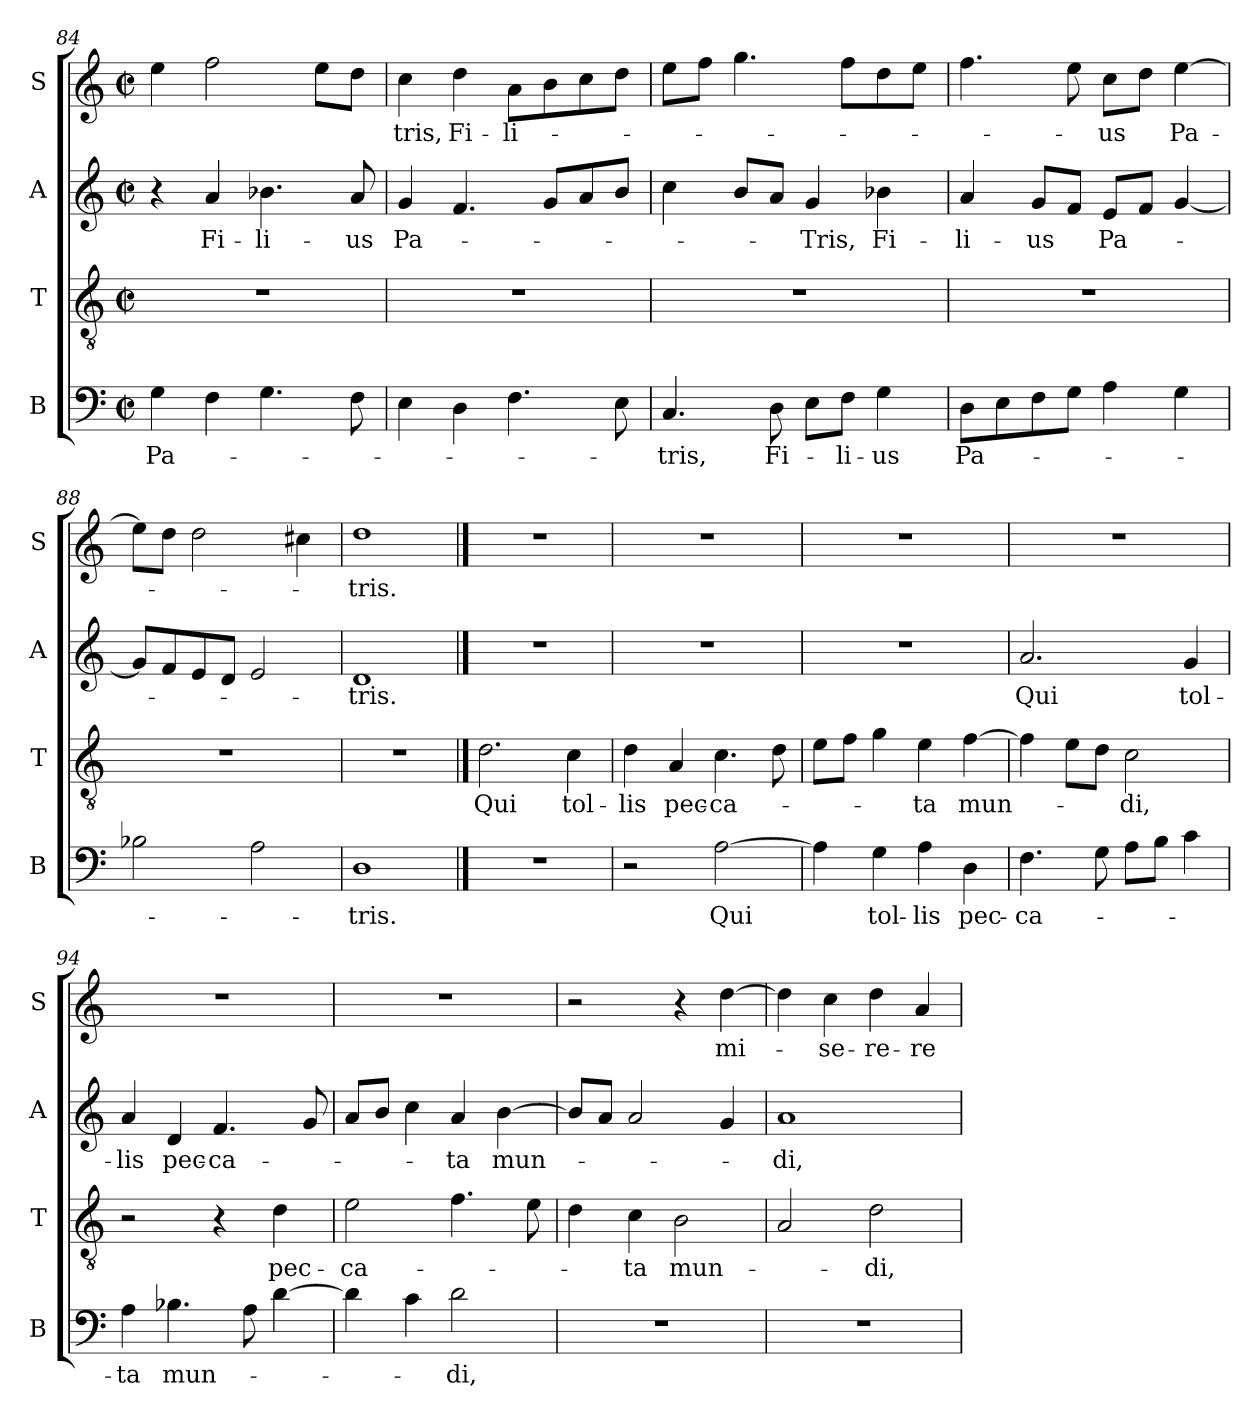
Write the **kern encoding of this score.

**kern	**text	**kern	**text	**kern	**text	**kern	**text
*part4	*part4	*part3	*part3	*part2	*part2	*part1	*part1
*staff4	*staff4	*staff3	*staff3	*staff2	*staff2	*staff1	*staff1
*I"B	*	*I"T	*	*I"A	*	*I"S	*
*I'B	*	*I'T	*	*I'A	*	*I'S	*
*clefF4	*	*clefGv2	*	*clefG2	*	*clefG2	*
*k[]	*	*k[]	*	*k[]	*	*k[]	*
*M2/2	*	*M2/2	*	*M2/2	*	*M2/2	*
*met(c|)	*	*met(c|)	*	*met(c|)	*	*met(c|)	*
=84	=84	=84	=84	=84	=84	=84	=84
!	!LO:LY:b	!	!	!	!	!	!
4G\	Pa-	1r	.	4r	.	4ee\	.
!	!	!	!	!	!LO:LY:b	!	!
4F\	.	.	.	4a/	Fi-	2ff\	.
!	!	!	!	!	!LO:LY:b	!	!
4.G\	.	.	.	4.b-X\	-li-	.	.
.	.	.	.	.	.	8ee\L	.
!	!	!	!	!	!LO:LY:b	!	!
8F\	.	.	.	8a/	-us	8dd\J	.
=85	=85	=85	=85	=85	=85	=85	=85
!	!	!	!	!	!LO:LY:b	!	!LO:LY:b
4E\	.	1r	.	4g/	Pa-	4cc\	-tris,
!	!	!	!	!	!	!	!LO:LY:b
4D\	.	.	.	4.f/	.	4dd\	Fi-
!	!	!	!	!	!	!	!LO:LY:b
4.F\	.	.	.	.	.	8a\L	-li-
.	.	.	.	8g/L	.	8b\	.
.	.	.	.	8a/	.	8cc\	.
8E\	.	.	.	8b/J	.	8dd\J	.
=86	=86	=86	=86	=86	=86	=86	=86
!	!LO:LY:b	!	!	!	!	!	!
4.C/	-tris,	1r	.	4cc\	.	8ee\L	.
.	.	.	.	.	.	8ff\J	.
.	.	.	.	8b/L	.	4.gg\	.
!	!LO:LY:b	!	!	!	!	!	!
8D\	Fi-	.	.	8a/J	.	.	.
!	!	!	!	!	!LO:LY:b	!	!
8E\L	.	.	.	4g/	-Tris,	.	.
!	!LO:LY:b	!	!	!	!	!	!
8F\J	-li-	.	.	.	.	8ff\L	.
!	!LO:LY:b	!	!	!	!LO:LY:b	!	!
4G\	-us	.	.	4b-X\	Fi-	8dd\	.
.	.	.	.	.	.	8ee\J	.
=87	=87	=87	=87	=87	=87	=87	=87
*	*	*	*	*	*	*MM88	*
!	!LO:LY:b	!	!	!	!LO:LY:b	!	!
8D\L	Pa-	1r	.	4a/	-li-	4.ff\	.
8E\	.	.	.	.	.	.	.
!	!	!	!	!	!LO:LY:b	!	!
8F\	.	.	.	8g/L	us	.	.
8G\J	.	.	.	8f/J	.	8ee\	.
!	!	!	!	!	!LO:LY:b	!	!LO:LY:b
4A\	.	.	.	8e/L	Pa-	8cc\L	-us
.	.	.	.	8f/J	.	8dd\J	.
!	!	!	!	!	!	!	!LO:LY:b
4G\	.	.	.	[4g/	.	[4ee\	-Pa-
=88	=88	=88	=88	=88	=88	=88	=88
*	*	*	*	*	*	*MM80	*
2B-X\	.	1r	.	8g/L]	.	8ee\L]	.
.	.	.	.	8f/	.	8dd\J	.
.	.	.	.	8e/	.	2dd\	.
.	.	.	.	8d/J	.	.	.
2A\	.	.	.	2e/	.	.	.
.	.	.	.	.	.	4cc#X\	.
=89	=89	=89	=89	=89	=89	=89	=89
!	!LO:LY:b	!	!	!	!LO:LY:b	!	!LO:LY:b
1D	-tris.	1r	.	1d	-tris.	1dd	-tris.
==90	==90	==90	==90	==90	==90	==90	==90
*	*	*	*	*	*	*MM92	*
!	!	!	!LO:LY:b	!	!	!	!
1r	.	2.d\	Qui	1r	.	1r	.
!	!	!	!LO:LY:b	!	!	!	!
.	.	4c\	tol-	.	.	.	.
=91	=91	=91	=91	=91	=91	=91	=91
!	!	!	!LO:LY:b	!	!	!	!
2r	.	4d\	-lis	1r	.	1r	.
!	!	!	!LO:LY:b	!	!	!	!
.	.	4A/	pec-	.	.	.	.
!	!LO:LY:b	!	!LO:LY:b	!	!	!	!
[2A\	Qui	4.c\	-ca-	.	.	.	.
.	.	8d\	.	.	.	.	.
=92	=92	=92	=92	=92	=92	=92	=92
4A\]	.	8e\L	.	1r	.	1r	.
.	.	8f\J	.	.	.	.	.
!	!LO:LY:b	!	!	!	!	!	!
4G\	tol-	4g\	.	.	.	.	.
!	!LO:LY:b	!	!LO:LY:b	!	!	!	!
4A\	-lis	4e\	-ta	.	.	.	.
!	!LO:LY:b	!	!LO:LY:b	!	!	!	!
4D\	pec-	[4f\	mun-	.	.	.	.
=93	=93	=93	=93	=93	=93	=93	=93
!	!LO:LY:b	!	!	!	!LO:LY:b	!	!
4.F\	-ca-	4f\]	.	2.a/	Qui	1r	.
.	.	8e\L	.	.	.	.	.
8G\	.	8d\J	.	.	.	.	.
!	!	!	!LO:LY:b	!	!	!	!
8A\L	.	2c\	-di,	.	.	.	.
8B\J	.	.	.	.	.	.	.
!	!	!	!	!	!LO:LY:b	!	!
4c\	.	.	.	4g/	tol-	.	.
=94	=94	=94	=94	=94	=94	=94	=94
!	!LO:LY:b	!	!	!	!LO:LY:b	!	!
4A\	-ta	2r	.	4a/	-lis	1r	.
!	!LO:LY:b	!	!	!	!LO:LY:b	!	!
4.B-X\	mun-	.	.	4d/	pec-	.	.
!	!	!	!	!	!LO:LY:b	!	!
.	.	4r	.	4.f/	-ca-	.	.
8A\	.	.	.	.	.	.	.
!	!	!	!LO:LY:b	!	!	!	!
[4d\	.	4d\	pec-	.	.	.	.
.	.	.	.	8g/	.	.	.
=95	=95	=95	=95	=95	=95	=95	=95
!	!	!	!LO:LY:b	!	!	!	!
4d\]	.	2e\	-ca-	8a/L	.	1r	.
.	.	.	.	8b/J	.	.	.
4c\	.	.	.	4cc\	.	.	.
!	!LO:LY:b	!	!	!	!LO:LY:b	!	!
2d\	-di,	4.f\	.	4a/	-ta	.	.
!	!	!	!	!	!LO:LY:b	!	!
.	.	.	.	[4b\	mun-	.	.
.	.	8e\	.	.	.	.	.
=96	=96	=96	=96	=96	=96	=96	=96
1r	.	4d\	.	8b/L]	.	2r	.
.	.	.	.	8a/J	.	.	.
!	!	!	!LO:LY:b	!	!	!	!
.	.	4c\	-ta	2a/	.	.	.
!	!	!	!LO:LY:b	!	!	!	!
.	.	2B\	mun-	.	.	4r	.
!	!	!	!	!	!	!	!LO:LY:b
.	.	.	.	4g/	.	[4dd\	mi-
=97	=97	=97	=97	=97	=97	=97	=97
!	!	!	!	!	!LO:LY:b	!	!
1r	.	2A/	.	1a	-di,	4dd\]	.
!	!	!	!	!	!	!	!LO:LY:b
.	.	.	.	.	.	4cc\	-se-
!	!	!	!LO:LY:b	!	!	!	!LO:LY:b
.	.	2d\	-di,	.	.	4dd\	-re-
!	!	!	!	!	!	!	!LO:LY:b
.	.	.	.	.	.	4a/	-re
=	=	=	=	=	=	=	=
*-	*-	*-	*-	*-	*-	*-	*-
